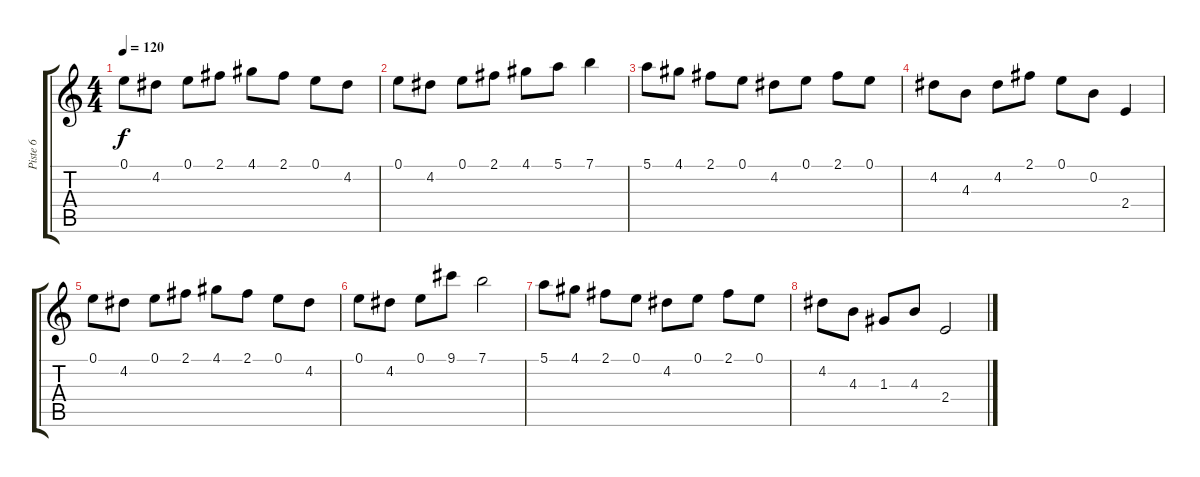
\track ("Piste 6" "Piste 6") {instrument acousticguitarnylon}
\staff {score tabs}
\tuning (E4 B3 G3 D3 A2 E2) {hide}
\ts (4 4)
\tempo 120
\clef g2
\ks c
0.1.8{dy f} 4.2.8 0.1.8 2.1.8 4.1.8 2.1.8 0.1.8 4.2.8 |
0.1.8 4.2.8 0.1.8 2.1.8 4.1.8 5.1.8 7.1.4 |
5.1.8 4.1.8 2.1.8 0.1.8 4.2.8 0.1.8 2.1.8 0.1.8 |
4.2.8 4.3.8 4.2.8 2.1.8 0.1.8 0.2.8 2.4.4 |
0.1.8 4.2.8 0.1.8 2.1.8 4.1.8 2.1.8 0.1.8 4.2.8 |
0.1.8 4.2.8 0.1.8 9.1.8 7.1.2 |
5.1.8 4.1.8 2.1.8 0.1.8 4.2.8 0.1.8 2.1.8 0.1.8 |
4.2.8 4.3.8 1.3.8 4.3.8 2.4.2
